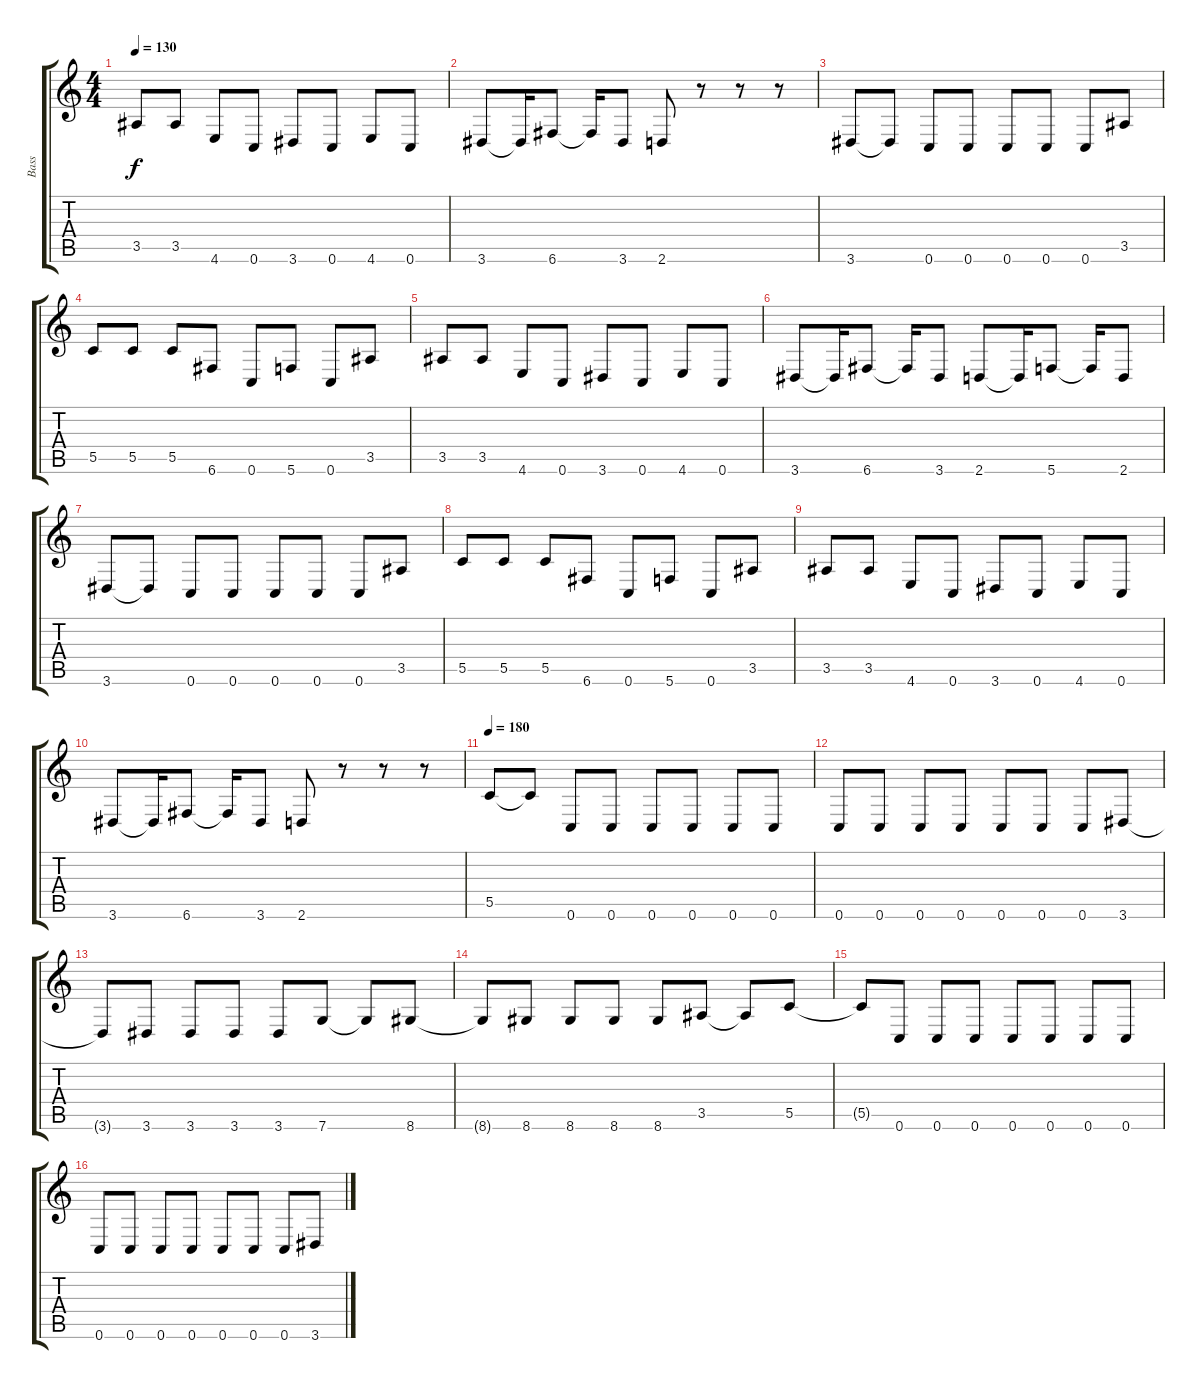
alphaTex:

\track ("Bass" "Bass") {instrument electricbasspick}
\staff {score tabs}
\tuning (D4 A3 F3 C3 G2 C2) {hide}
\ts (4 4)
\tempo 130
\clef g2
\ks c
3.5.8{dy f} 3.5.8 4.6.8 0.6.8 3.6.8 0.6.8 4.6.8 0.6.8 |
3.6.8 3.6{t}.16 6.6.8 6.6{t}.16 3.6.8 2.6.8 r.8 r.8 r.8 |
3.6.8 3.6{t}.8 0.6.8 0.6.8 0.6.8 0.6.8 0.6.8 3.5.8 |
5.5.8 5.5.8 5.5.8 6.6.8 0.6.8 5.6.8 0.6.8 3.5.8 |
3.5.8 3.5.8 4.6.8 0.6.8 3.6.8 0.6.8 4.6.8 0.6.8 |
3.6.8 3.6{t}.16 6.6.8 6.6{t}.16 3.6.8 2.6.8 2.6{t}.16 5.6.8 5.6{t}.16 2.6.8 |
3.6.8 3.6{t}.8 0.6.8 0.6.8 0.6.8 0.6.8 0.6.8 3.5.8 |
5.5.8 5.5.8 5.5.8 6.6.8 0.6.8 5.6.8 0.6.8 3.5.8 |
3.5.8 3.5.8 4.6.8 0.6.8 3.6.8 0.6.8 4.6.8 0.6.8 |
3.6.8 3.6{t}.16 6.6.8 6.6{t}.16 3.6.8 2.6.8 r.8 r.8 r.8 |
\tempo 180
5.5.8 5.5{t}.8 0.6.8 0.6.8 0.6.8 0.6.8 0.6.8 0.6.8 |
0.6.8 0.6.8 0.6.8 0.6.8 0.6.8 0.6.8 0.6.8 3.6.8 |
3.6{t}.8 3.6.8 3.6.8 3.6.8 3.6.8 7.6.8 7.6{t}.8 8.6.8 |
8.6{t}.8 8.6.8 8.6.8 8.6.8 8.6.8 3.5.8 3.5{t}.8 5.5.8 |
5.5{t}.8 0.6.8 0.6.8 0.6.8 0.6.8 0.6.8 0.6.8 0.6.8 |
0.6.8 0.6.8 0.6.8 0.6.8 0.6.8 0.6.8 0.6.8 3.6.8
